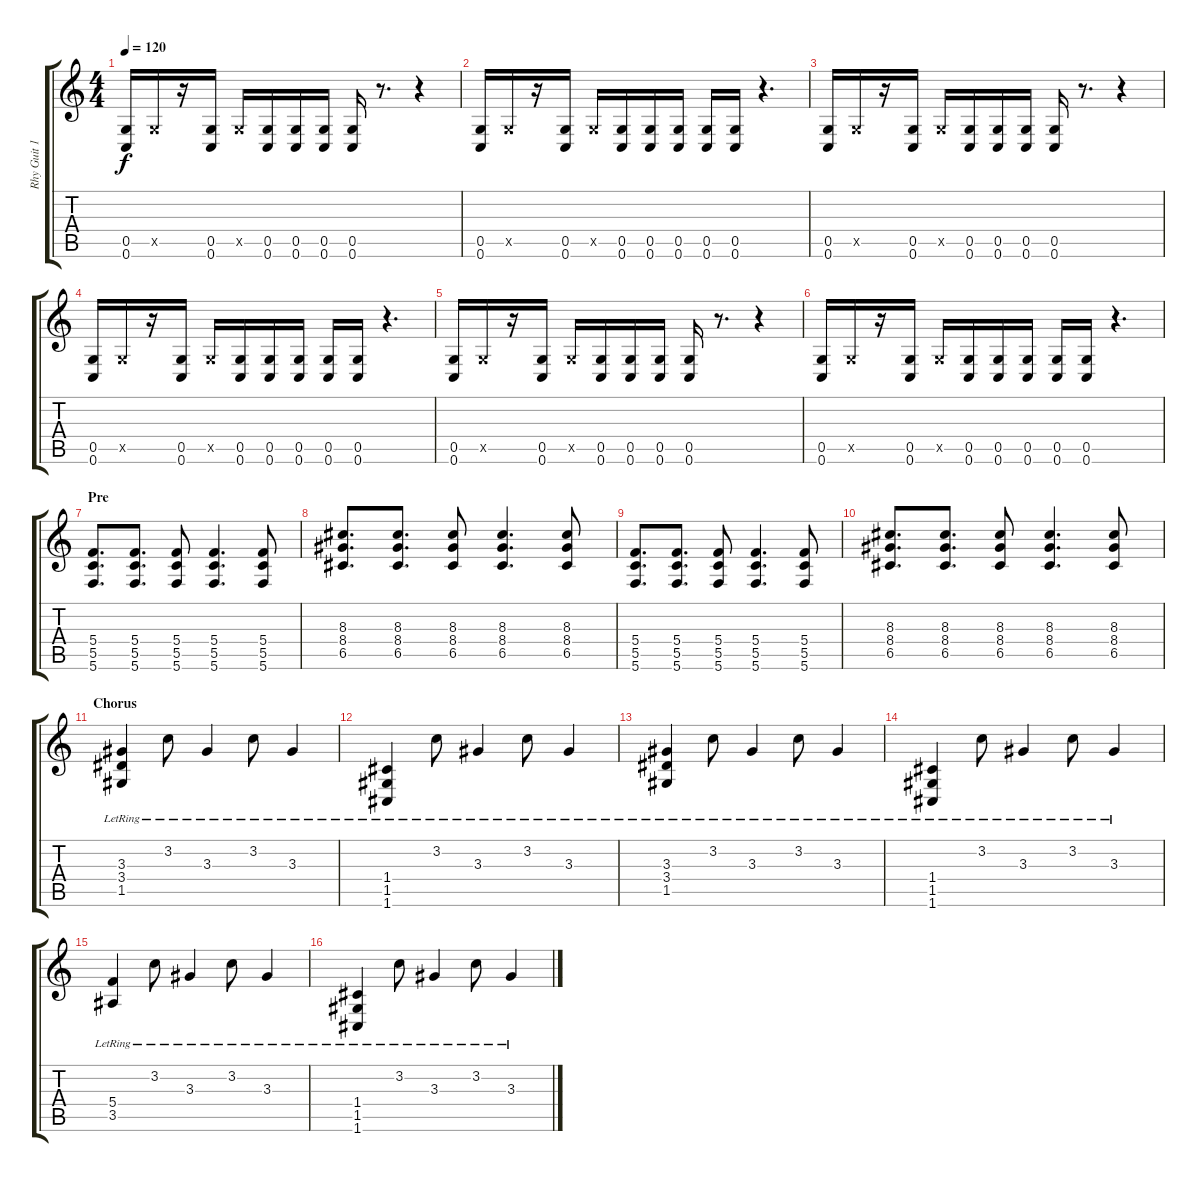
\track ("Rhy Guit 1" "Rhy Guit 1") {instrument distortionguitar}
\staff {score tabs}
\tuning (D4 A3 F3 C3 G2 C2) {hide}
\ts (4 4)
\tempo 120
\clef g2
\ks c
(0.5 0.6).16{dy f} 0.5{x}.16 r.16 (0.5 0.6).16 0.5{x}.16 (0.5 0.6).16 (0.5 0.6).16 (0.5 0.6).16 (0.5 0.6).16 r.8{d} r.4 |
(0.5 0.6).16 0.5{x}.16 r.16 (0.5 0.6).16 0.5{x}.16 (0.5 0.6).16 (0.5 0.6).16 (0.5 0.6).16 (0.5 0.6).16 (0.5 0.6).16 r.4{d} |
(0.5 0.6).16 0.5{x}.16 r.16 (0.5 0.6).16 0.5{x}.16 (0.5 0.6).16 (0.5 0.6).16 (0.5 0.6).16 (0.5 0.6).16 r.8{d} r.4 |
(0.5 0.6).16 0.5{x}.16 r.16 (0.5 0.6).16 0.5{x}.16 (0.5 0.6).16 (0.5 0.6).16 (0.5 0.6).16 (0.5 0.6).16 (0.5 0.6).16 r.4{d} |
(0.5 0.6).16 0.5{x}.16 r.16 (0.5 0.6).16 0.5{x}.16 (0.5 0.6).16 (0.5 0.6).16 (0.5 0.6).16 (0.5 0.6).16 r.8{d} r.4 |
(0.5 0.6).16 0.5{x}.16 r.16 (0.5 0.6).16 0.5{x}.16 (0.5 0.6).16 (0.5 0.6).16 (0.5 0.6).16 (0.5 0.6).16 (0.5 0.6).16 r.4{d} |
\section ("" "Pre")
(5.4 5.5 5.6).8{d volume 5} (5.4 5.5 5.6).8{d} (5.4 5.5 5.6).8 (5.4 5.5 5.6).4{d} (5.4 5.5 5.6).8 |
(8.3 8.4 6.5).8{d} (8.3 8.4 6.5).8{d} (8.3 8.4 6.5).8 (8.3 8.4 6.5).4{d} (8.3 8.4 6.5).8 |
(5.4 5.5 5.6).8{d} (5.4 5.5 5.6).8{d} (5.4 5.5 5.6).8 (5.4 5.5 5.6).4{d} (5.4 5.5 5.6).8 |
(8.3 8.4 6.5).8{d} (8.3 8.4 6.5).8{d} (8.3 8.4 6.5).8 (8.3 8.4 6.5).4{d} (8.3 8.4 6.5).8 |
\section ("" "Chorus")
(3.3{lr} 3.4{lr} 1.5{lr}).4 3.2{lr}.8 3.3{lr}.4 3.2{lr}.8 3.3{lr}.4 |
(1.4{lr} 1.5{lr} 1.6{lr}).4 3.2{lr}.8 3.3{lr}.4 3.2{lr}.8 3.3{lr}.4 |
(3.3{lr} 3.4{lr} 1.5{lr}).4 3.2{lr}.8 3.3{lr}.4 3.2{lr}.8 3.3{lr}.4 |
(1.4{lr} 1.5{lr} 1.6{lr}).4 3.2{lr}.8 3.3{lr}.4 3.2{lr}.8 3.3{lr}.4 |
(5.4{lr} 3.5{lr}).4 3.2{lr}.8 3.3{lr}.4 3.2{lr}.8 3.3{lr}.4 |
(1.4{lr} 1.5{lr} 1.6{lr}).4 3.2{lr}.8 3.3{lr}.4 3.2{lr}.8 3.3{lr}.4
